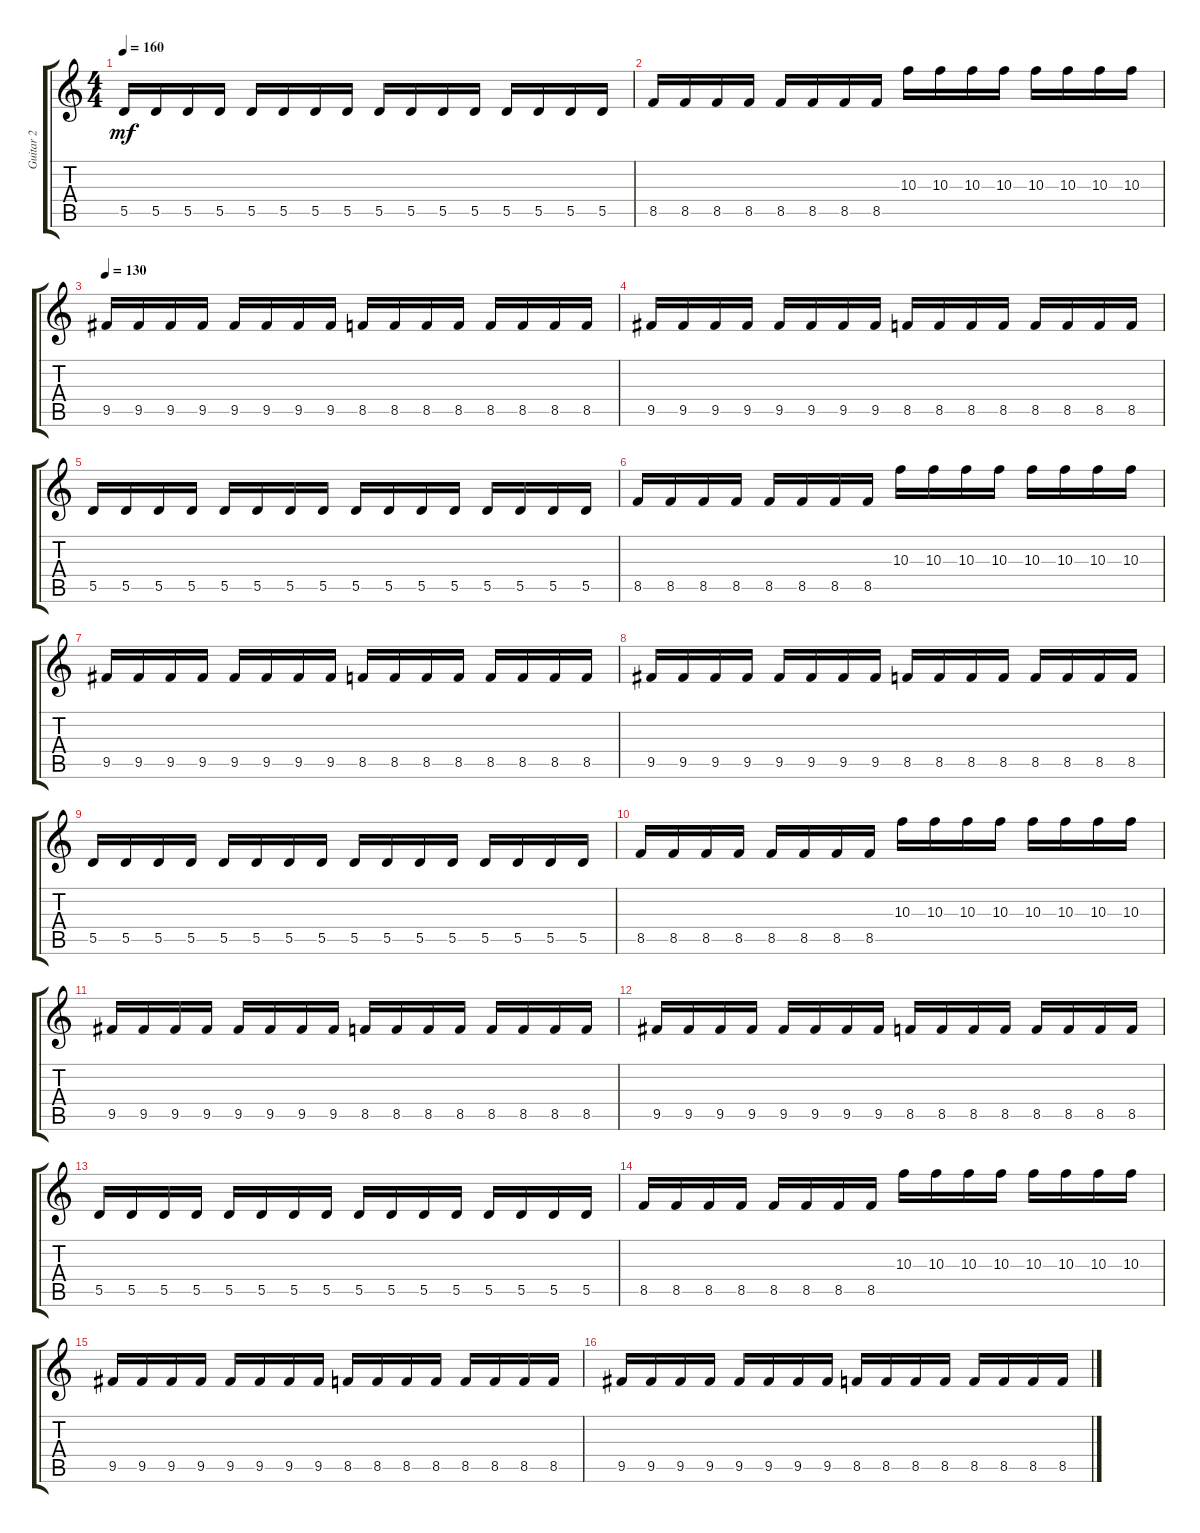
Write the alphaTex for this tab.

\track ("Guitar 2" "Guitar 2") {instrument overdrivenguitar}
\staff {score tabs}
\tuning (E4 B3 G3 D3 A2 E2) {hide}
\ts (4 4)
\tempo 160
\clef g2
\ks c
5.5.16{dy mf} 5.5.16 5.5.16 5.5.16 5.5.16 5.5.16 5.5.16 5.5.16 5.5.16 5.5.16 5.5.16 5.5.16 5.5.16 5.5.16 5.5.16 5.5.16 |
8.5.16 8.5.16 8.5.16 8.5.16 8.5.16 8.5.16 8.5.16 8.5.16 10.3.16 10.3.16 10.3.16 10.3.16 10.3.16 10.3.16 10.3.16 10.3.16 |
\tempo 130
9.5.16 9.5.16 9.5.16 9.5.16 9.5.16 9.5.16 9.5.16 9.5.16 8.5.16 8.5.16 8.5.16 8.5.16 8.5.16 8.5.16 8.5.16 8.5.16 |
9.5.16 9.5.16 9.5.16 9.5.16 9.5.16 9.5.16 9.5.16 9.5.16 8.5.16 8.5.16 8.5.16 8.5.16 8.5.16 8.5.16 8.5.16 8.5.16 |
5.5.16 5.5.16 5.5.16 5.5.16 5.5.16 5.5.16 5.5.16 5.5.16 5.5.16 5.5.16 5.5.16 5.5.16 5.5.16 5.5.16 5.5.16 5.5.16 |
8.5.16 8.5.16 8.5.16 8.5.16 8.5.16 8.5.16 8.5.16 8.5.16 10.3.16 10.3.16 10.3.16 10.3.16 10.3.16 10.3.16 10.3.16 10.3.16 |
9.5.16 9.5.16 9.5.16 9.5.16 9.5.16 9.5.16 9.5.16 9.5.16 8.5.16 8.5.16 8.5.16 8.5.16 8.5.16 8.5.16 8.5.16 8.5.16 |
9.5.16 9.5.16 9.5.16 9.5.16 9.5.16 9.5.16 9.5.16 9.5.16 8.5.16 8.5.16 8.5.16 8.5.16 8.5.16 8.5.16 8.5.16 8.5.16 |
5.5.16 5.5.16 5.5.16 5.5.16 5.5.16 5.5.16 5.5.16 5.5.16 5.5.16 5.5.16 5.5.16 5.5.16 5.5.16 5.5.16 5.5.16 5.5.16 |
8.5.16 8.5.16 8.5.16 8.5.16 8.5.16 8.5.16 8.5.16 8.5.16 10.3.16 10.3.16 10.3.16 10.3.16 10.3.16 10.3.16 10.3.16 10.3.16 |
9.5.16 9.5.16 9.5.16 9.5.16 9.5.16 9.5.16 9.5.16 9.5.16 8.5.16 8.5.16 8.5.16 8.5.16 8.5.16 8.5.16 8.5.16 8.5.16 |
9.5.16 9.5.16 9.5.16 9.5.16 9.5.16 9.5.16 9.5.16 9.5.16 8.5.16 8.5.16 8.5.16 8.5.16 8.5.16 8.5.16 8.5.16 8.5.16 |
5.5.16 5.5.16 5.5.16 5.5.16 5.5.16 5.5.16 5.5.16 5.5.16 5.5.16 5.5.16 5.5.16 5.5.16 5.5.16 5.5.16 5.5.16 5.5.16 |
8.5.16 8.5.16 8.5.16 8.5.16 8.5.16 8.5.16 8.5.16 8.5.16 10.3.16 10.3.16 10.3.16 10.3.16 10.3.16 10.3.16 10.3.16 10.3.16 |
9.5.16 9.5.16 9.5.16 9.5.16 9.5.16 9.5.16 9.5.16 9.5.16 8.5.16 8.5.16 8.5.16 8.5.16 8.5.16 8.5.16 8.5.16 8.5.16 |
9.5.16 9.5.16 9.5.16 9.5.16 9.5.16 9.5.16 9.5.16 9.5.16 8.5.16 8.5.16 8.5.16 8.5.16 8.5.16 8.5.16 8.5.16 8.5.16
